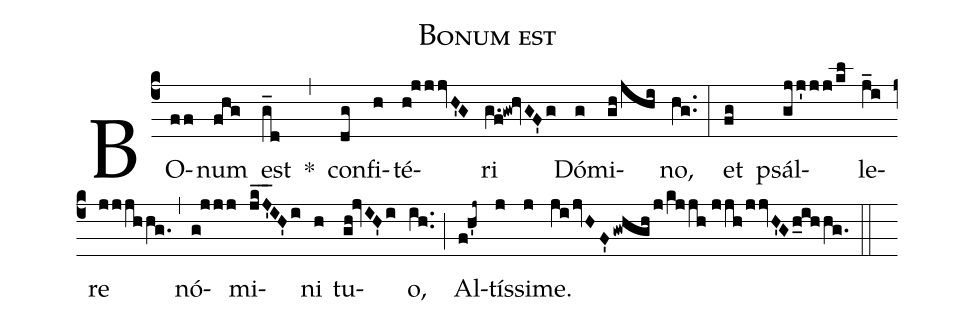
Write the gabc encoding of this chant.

name:Bonum est;
%%
(c4) BO(ff)num(fhg) est(g_d) *(,)
con(dg)fi(h)té(h!jjjvH'G)ri(g.f!gw!hvGF'g) Dó(g)mi(gh/jhi)no,(hg..) (:)
et(fg) psál(gjj'jj/kl)le(j_i)re(jjjhhg.) (,)
nó(g!jjj)mi(jkJ'__IH'i)ni(h) tu(gh!jvIH'i)o,(ih..) (;)
Al(f!h'j~)tís(j)si(j)me.(jijvHF'gwhgh/j/kjjh//jjh/jjvH'Gh_ihhg.) (::)
